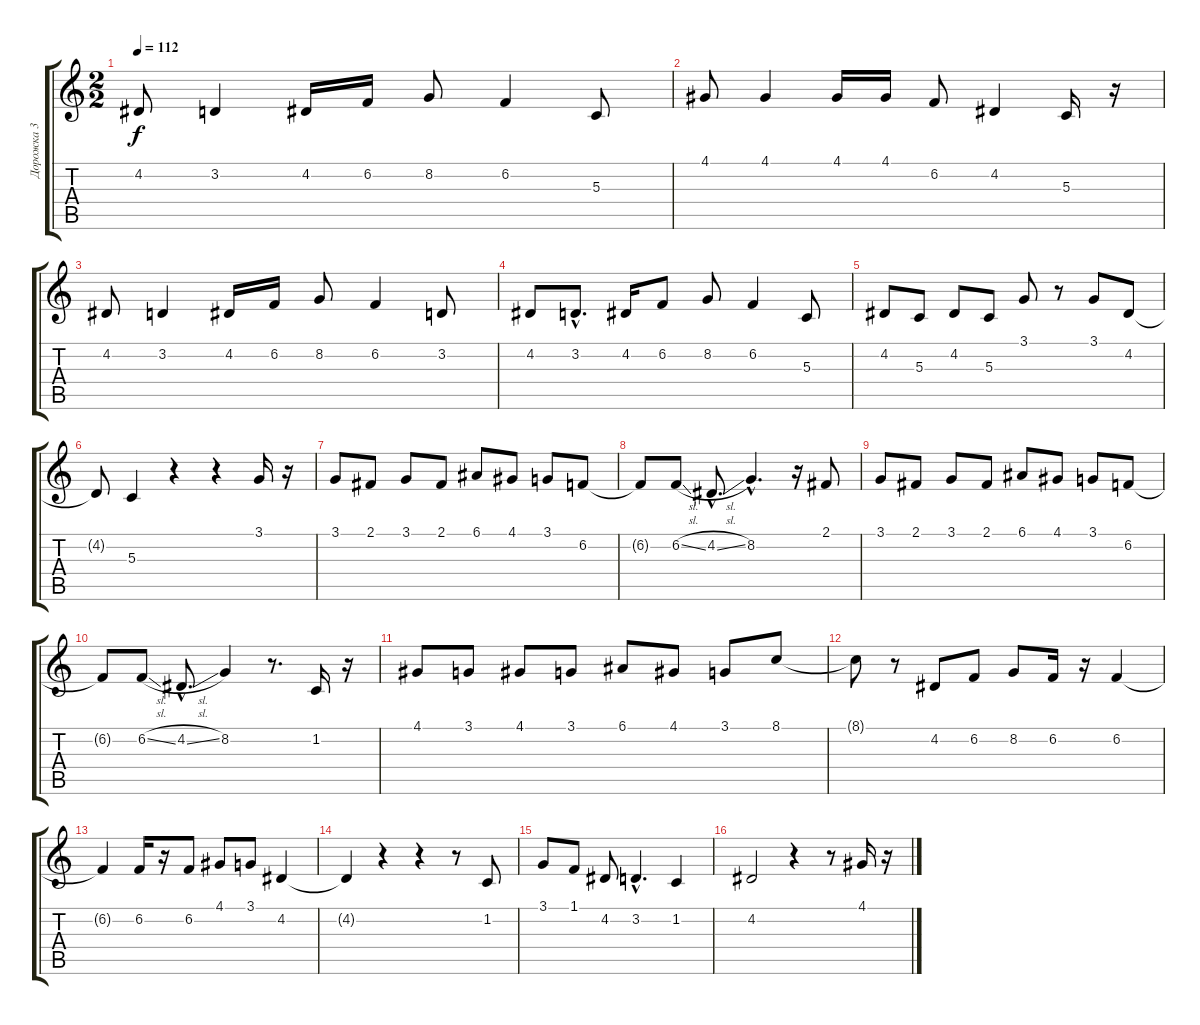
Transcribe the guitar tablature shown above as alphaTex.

\track ("Дорожка 3" "Дорожка 3") {instrument altosax}
\staff {score tabs}
\tuning (E4 B3 G3 D3 A2 E2) {hide}
\ts (2 2)
\tempo 112
\clef g2
\ks c
4.2.8{dy f} 3.2.4 4.2.16 6.2.16 8.2.8 6.2.4 5.3.8 |
4.1.8 4.1.4 4.1.16 4.1.16 6.2.8 4.2.4 5.3.16 r.16 |
4.2.8 3.2.4 4.2.16 6.2.16 8.2.8 6.2.4 3.2.8 |
4.2.8 3.2{hac}.8{d} 4.2.16 6.2.8 8.2.8 6.2.4 5.3.8 |
4.2.8 5.3.8 4.2.8 5.3.8 3.1.8 r.8 3.1.8 4.2.8 |
4.2{t}.8 5.3.4 r.4 r.4 3.1.16 r.16 |
3.1.8 2.1.8 3.1.8 2.1.8 6.1.8 4.1.8 3.1.8 6.2.8 |
6.2{t}.8 6.2{sl}.8 4.2{sl hac}.8{d} 8.2{hac}.4{d} r.16 2.1.8 |
3.1.8 2.1.8 3.1.8 2.1.8 6.1.8 4.1.8 3.1.8 6.2.8 |
6.2{t}.8 6.2{sl}.8 4.2{sl hac}.8{d} 8.2.4 r.8{d} 1.2.16 r.16 |
4.1.8 3.1.8 4.1.8 3.1.8 6.1.8 4.1.8 3.1.8 8.1.8 |
8.1{t}.8 r.8 4.2.8 6.2.8 8.2.8 6.2.16 r.16 6.2.4 |
6.2{t}.4 6.2.16 r.16 6.2.8 4.1.8 3.1.8 4.2.4 |
4.2{t}.4 r.4 r.4 r.8 1.2.8 |
3.1.8 1.1.8 4.2.8 3.2{hac}.4{d} 1.2.4 |
4.2.2 r.4 r.8 4.1.16 r.16
